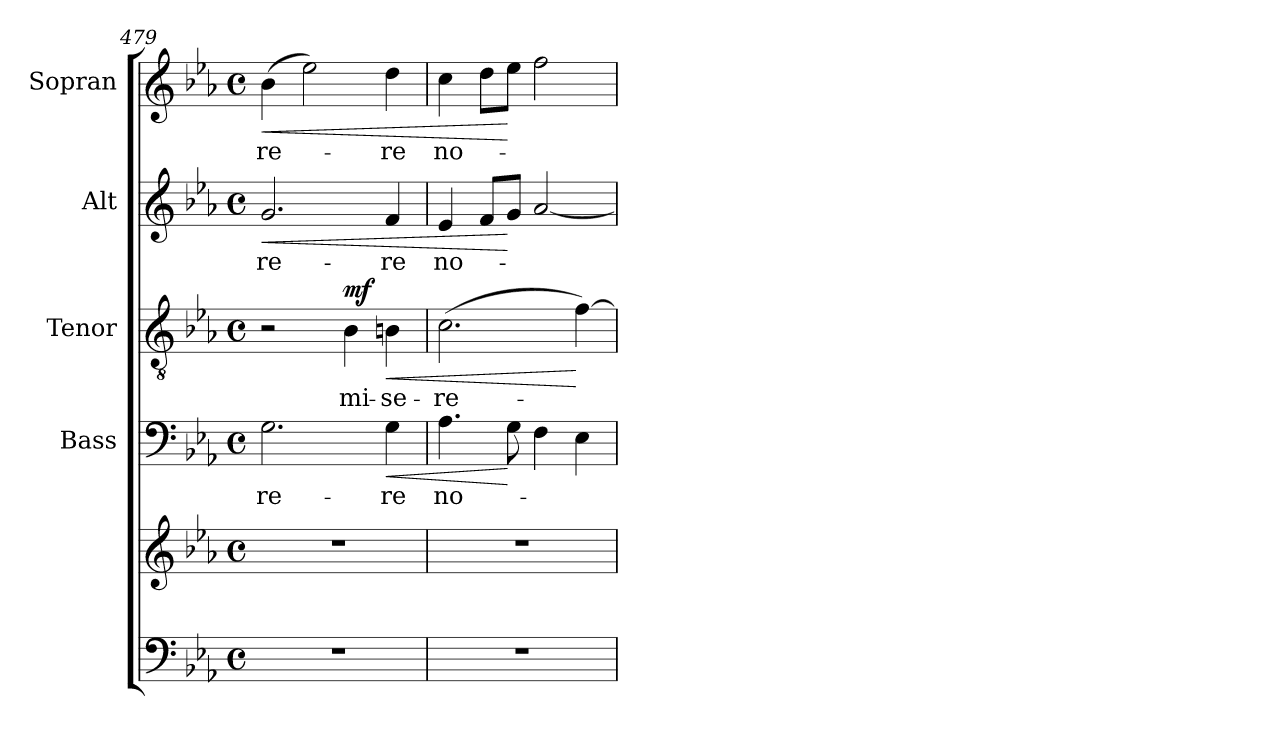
**kern	**kern	**kern	**text	**dynam	**kern	**text	**dynam	**kern	**text	**dynam	**kern	**text	**dynam
*part5	*part5	*part4	*part4	*part4	*part3	*part3	*part3	*part2	*part2	*part2	*part1	*part1	*part1
*staff6	*staff5	*staff4	*staff4	*staff4	*staff3	*staff3	*staff3	*staff2	*staff2	*staff2	*staff1	*staff1	*staff1
*	*	*I"Bass	*	*	*I"Tenor	*	*	*I"Alt	*	*	*I"Sopran	*	*
*	*	*I'B.	*	*	*I'T.	*	*	*I'A.	*	*	*I'S.	*	*
!!LO:LB:g=z
*clefF4	*clefG2	*clefF4	*	*	*clefGv2	*	*	*clefG2	*	*	*clefG2	*	*
*k[b-e-a-]	*k[b-e-a-]	*k[b-e-a-]	*	*	*k[b-e-a-]	*	*	*k[b-e-a-]	*	*	*k[b-e-a-]	*	*
*E-:	*E-:	*E-:	*	*	*E-:	*	*	*E-:	*	*	*E-:	*	*
*M4/4	*M4/4	*M4/4	*	*	*M4/4	*	*	*M4/4	*	*	*M4/4	*	*
*met(c)	*met(c)	*met(c)	*	*	*met(c)	*	*	*met(c)	*	*	*met(c)	*	*
=479	=479	=479	=479	=479	=479	=479	=479	=479	=479	=479	=479	=479	=479
!	!	!	!LO:LY:b	!	!	!	!	!	!LO:LY:b	!LO:HP:b	!	!LO:LY:b	!LO:HP:b
1r	1r	2.G\	-re-	.	2r	.	.	2.g/	-re-	<	(>4b-\	-re-	<
.	.	.	.	.	.	.	.	.	.	.	2ee-\)	.	.
!	!	!	!	!	!	!LO:LY:b	!LO:DY:a	!	!	!	!	!	!
.	.	.	.	.	4B-\	mi-	mf	.	.	.	.	.	.
!	!	!	!LO:LY:b	!LO:HP:b	!	!LO:LY:b	!LO:HP:b	!	!LO:LY:b	!	!	!LO:LY:b	!
.	.	4G\	-re	<	4Bn\	-se-	<	4f/	-re	.	4dd\	-re	.
=480	=480	=480	=480	=480	=480	=480	=480	=480	=480	=480	=480	=480	=480
!	!	!	!LO:LY:b	!	!	!LO:LY:b	!	!	!LO:LY:b	!	!	!LO:LY:b	!
1r	1r	4.A-\	no-	.	(>2.c\	-re-	.	4e-/	no-	.	4cc\	no-	.
.	.	.	.	.	.	.	.	8f/L	.	.	8dd\L	.	.
.	.	8G\	.	[	.	.	.	8g/J	.	[	8ee-\J	.	[
.	.	4F\	.	.	.	.	.	[2a-/	.	.	2ff\	.	.
.	.	4E-\	.	.	[4f\)	.	[	.	.	.	.	.	.
=	=	=	=	=	=	=	=	=	=	=	=	=	=
*-	*-	*-	*-	*-	*-	*-	*-	*-	*-	*-	*-	*-	*-
